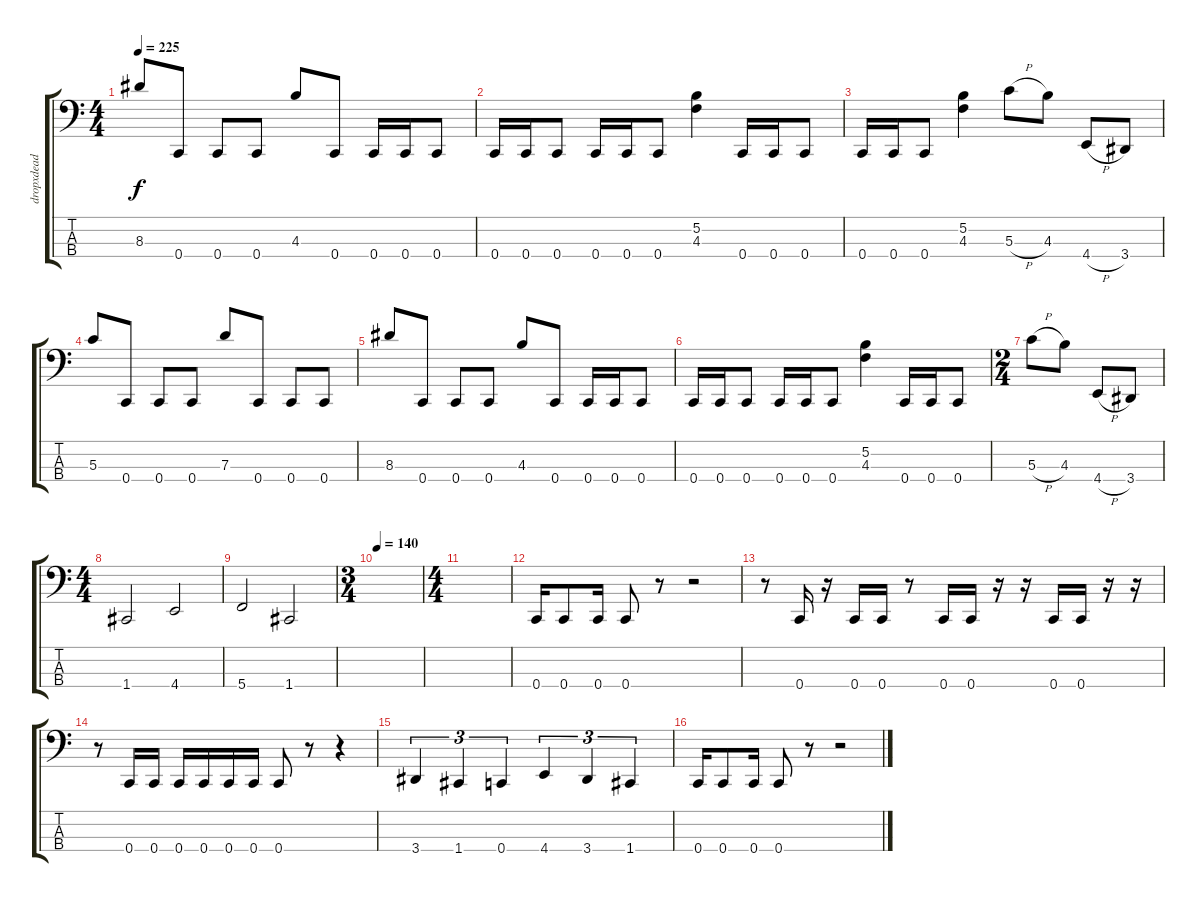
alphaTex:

\track ("dropxdead" "dropxdead") {instrument electricbassfinger}
\staff {score tabs}
\tuning (F2 C2 G2 C1) {hide}
\ts (4 4)
\tempo 225
\clef f4
\ks c
8.3.8{dy f} 0.4.8 0.4.8 0.4.8 4.3.8 0.4.8 0.4.16 0.4.16 0.4.8 |
0.4.16 0.4.16 0.4.8 0.4.16 0.4.16 0.4.8 (5.2 4.3).4 0.4.16 0.4.16 0.4.8 |
0.4.16 0.4.16 0.4.8 (5.2 4.3).4 5.3{h}.8 4.3.8 4.4{h}.8 3.4.8 |
5.3.8 0.4.8 0.4.8 0.4.8 7.3.8 0.4.8 0.4.8 0.4.8 |
8.3.8 0.4.8 0.4.8 0.4.8 4.3.8 0.4.8 0.4.16 0.4.16 0.4.8 |
0.4.16 0.4.16 0.4.8 0.4.16 0.4.16 0.4.8 (5.2 4.3).4 0.4.16 0.4.16 0.4.8 |
\ts (2 4)
5.3{h}.8 4.3.8 4.4{h}.8 3.4.8 |
\ts (4 4)
1.4.2 4.4.2 |
5.4.2 1.4.2 |
\ts (3 4)
\tempo 140
|
\ts (4 4)
|
0.4.16 0.4.8 0.4.16 0.4.8 r.8 r.2 |
r.8 0.4.16 r.16 0.4.16 0.4.16 r.8 0.4.16 0.4.16 r.16 r.16 0.4.16 0.4.16 r.16 r.16 |
r.8 0.4.16 0.4.16 0.4.16 0.4.16 0.4.16 0.4.16 0.4.8 r.8 r.4 |
3.4.4{tu (3 2)} 1.4.4{tu (3 2)} 0.4.4{tu (3 2)} 4.4.4{tu (3 2)} 3.4.4{tu (3 2)} 1.4.4{tu (3 2)} |
0.4.16 0.4.8 0.4.16 0.4.8 r.8 r.2
